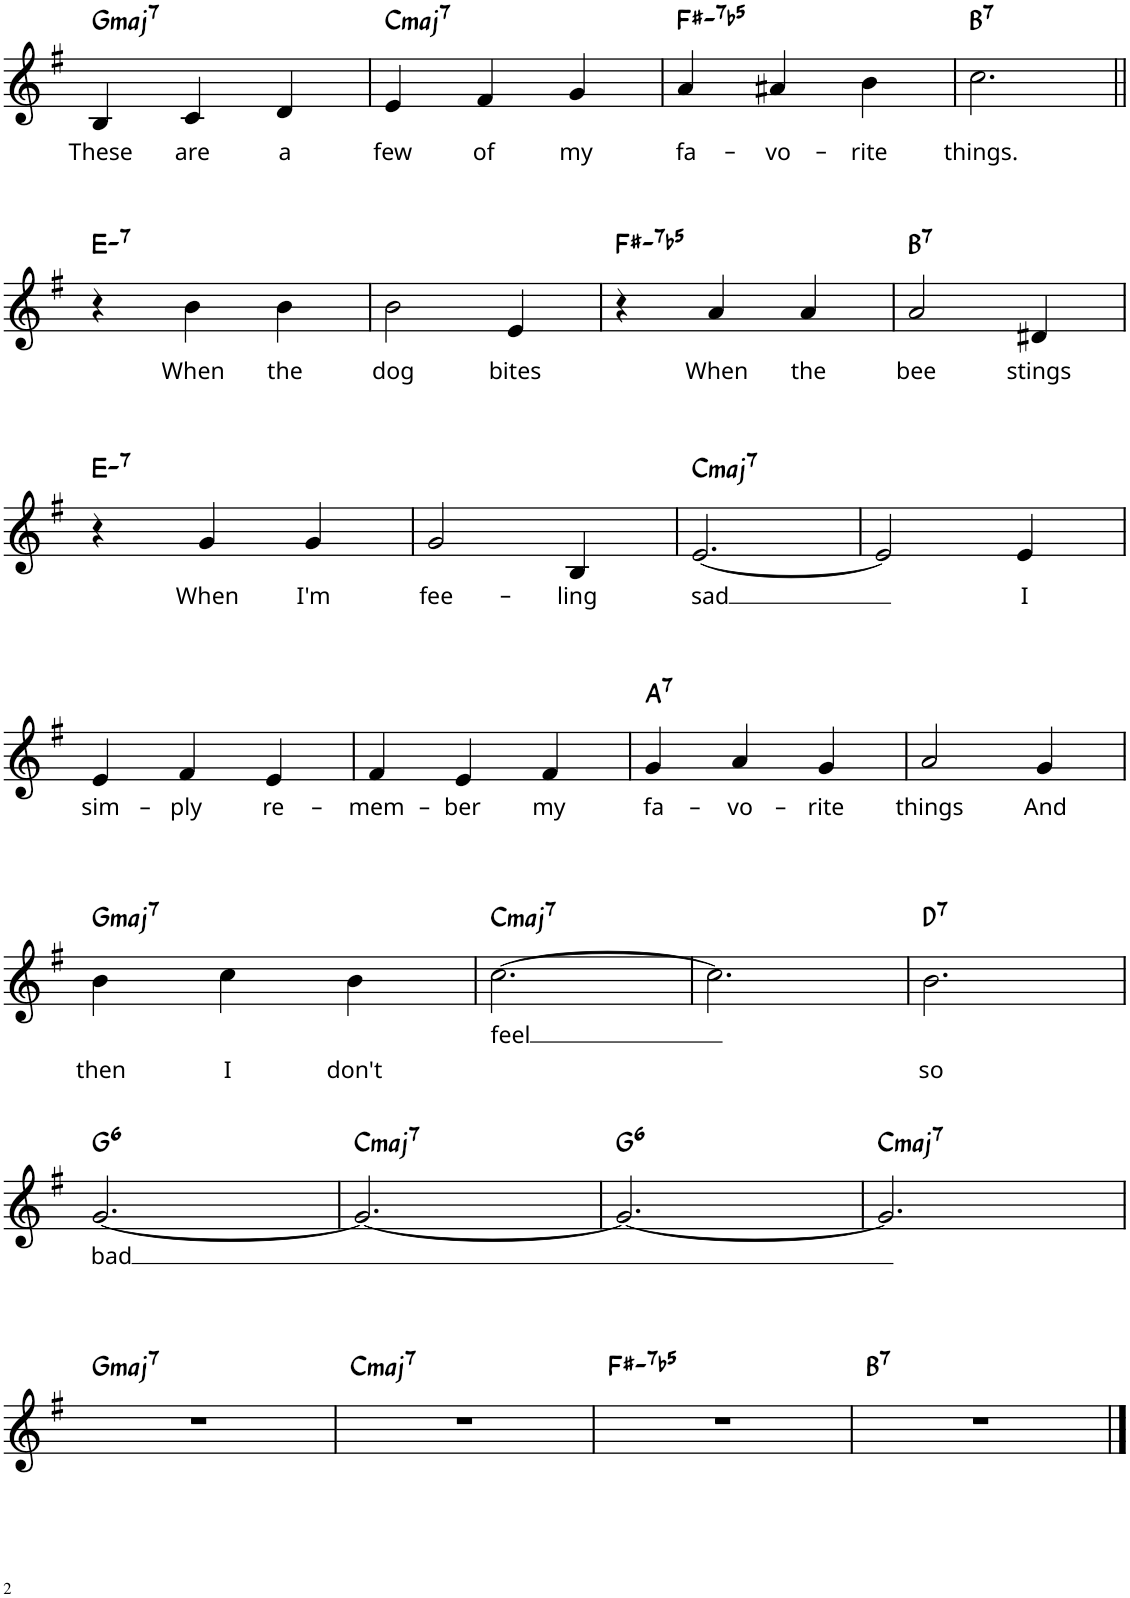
**kern	**text	**harte
*part1	*part1	*part1
*staff1	*staff1	*
*I"Piano	*	*
!!LO:PB:g=z
*clefG2	*	*
*ITrd8c14	*	*
*k[f#]	*	*
*M3/4	*	*
=29	=29	=29
!	!LO:LY:b	!LO:H:kt=maj7
4B/	These	G:maj7
!	!LO:LY:b	!
4c/	are	.
!	!LO:LY:b	!
4d/	a	.
=30	=30	=30
!	!LO:LY:b	!LO:H:kt=maj7
4e/	few	C:maj7
!	!LO:LY:b	!
4f#/	of	.
!	!LO:LY:b	!
4g/	my	.
=31	=31	=31
!	!LO:LY:b	!LO:H:kt=-7b5
4a/	fa-	F#:hdim7
!	!LO:LY:b	!
4a#X/	-vo-	.
!	!LO:LY:b	!
4b\	-rite	.
=32	=32	=32
!	!LO:LY:b	!LO:H:kt=7
2.cc\	things.	B:7
!!LO:LB:g=z
=33||	=33||	=33||
!	!	!LO:H:kt=7
4r	.	E:min7
!	!LO:LY:b	!
4b\	When	.
!	!LO:LY:b	!
4b\	the	.
=34	=34	=34
!	!LO:LY:b	!
2b\	dog	.
!	!LO:LY:b	!
4e/	bites	.
=35	=35	=35
!	!	!LO:H:kt=-7b5
4r	.	F#:hdim7
!	!LO:LY:b	!
4a/	When	.
!	!LO:LY:b	!
4a/	the	.
=36	=36	=36
!	!LO:LY:b	!LO:H:kt=7
2a/	bee	B:7
!	!LO:LY:b	!
4d#X/	stings	.
!!LO:LB:g=z
=37	=37	=37
!	!	!LO:H:kt=7
4r	.	E:min7
!	!LO:LY:b	!
4g/	When	.
!	!LO:LY:b	!
4g/	I'm	.
=38	=38	=38
!	!LO:LY:b	!
2g/	fee-	.
!	!LO:LY:b	!
4B/	-ling	.
=39	=39	=39
!	!LO:LY:b	!LO:H:kt=maj7
[2.e/	sad	C:maj7
=40	=40	=40
2e/]	.	.
!	!LO:LY:b	!
4e/	I	.
!!LO:LB:g=z
=41	=41	=41
!	!LO:LY:b	!
4e/	sim-	.
!	!LO:LY:b	!
4f#/	-ply	.
!	!LO:LY:b	!
4e/	re-	.
=42	=42	=42
!	!LO:LY:b	!
4f#/	-mem-	.
!	!LO:LY:b	!
4e/	-ber	.
!	!LO:LY:b	!
4f#/	my	.
=43	=43	=43
!	!LO:LY:b	!LO:H:kt=7
4g/	fa-	A:7
!	!LO:LY:b	!
4a/	-vo-	.
!	!LO:LY:b	!
4g/	-rite	.
=44	=44	=44
!	!LO:LY:b	!
2a/	things	.
!	!LO:LY:b	!
4g/	And	.
!!LO:LB:g=z
=45	=45	=45
!	!LO:LY:b	!LO:H:kt=maj7
4b\	then	G:maj7
!	!LO:LY:b	!
4cc\	I	.
!	!LO:LY:b	!
4b\	don't	.
=46	=46	=46
!	!LO:LY:b	!LO:H:kt=maj7
[2.cc\	feel	C:maj7
=47	=47	=47
2.cc\]	.	.
=48	=48	=48
!	!LO:LY:b	!LO:H:kt=7
2.b\	so	D:7
!!LO:LB:g=z
=49	=49	=49
!	!LO:LY:b	!LO:H:kt=6
[2.g/	bad	G:maj6
=50	=50	=50
!	!	!LO:H:kt=maj7
2.g/_	.	C:maj7
=51	=51	=51
!	!	!LO:H:kt=6
2.g/_	.	G:maj6
=52	=52	=52
!	!	!LO:H:kt=maj7
2.g/]	.	C:maj7
!!LO:LB:g=z
=53	=53	=53
!	!	!LO:H:kt=maj7
2.r	.	G:maj7
=54	=54	=54
!	!	!LO:H:kt=maj7
2.r	.	C:maj7
=55	=55	=55
!	!	!LO:H:kt=-7b5
2.r	.	F#:hdim7
=56	=56	=56
!	!	!LO:H:kt=7
2.r	.	B:7
==	==	==
*-	*-	*-
